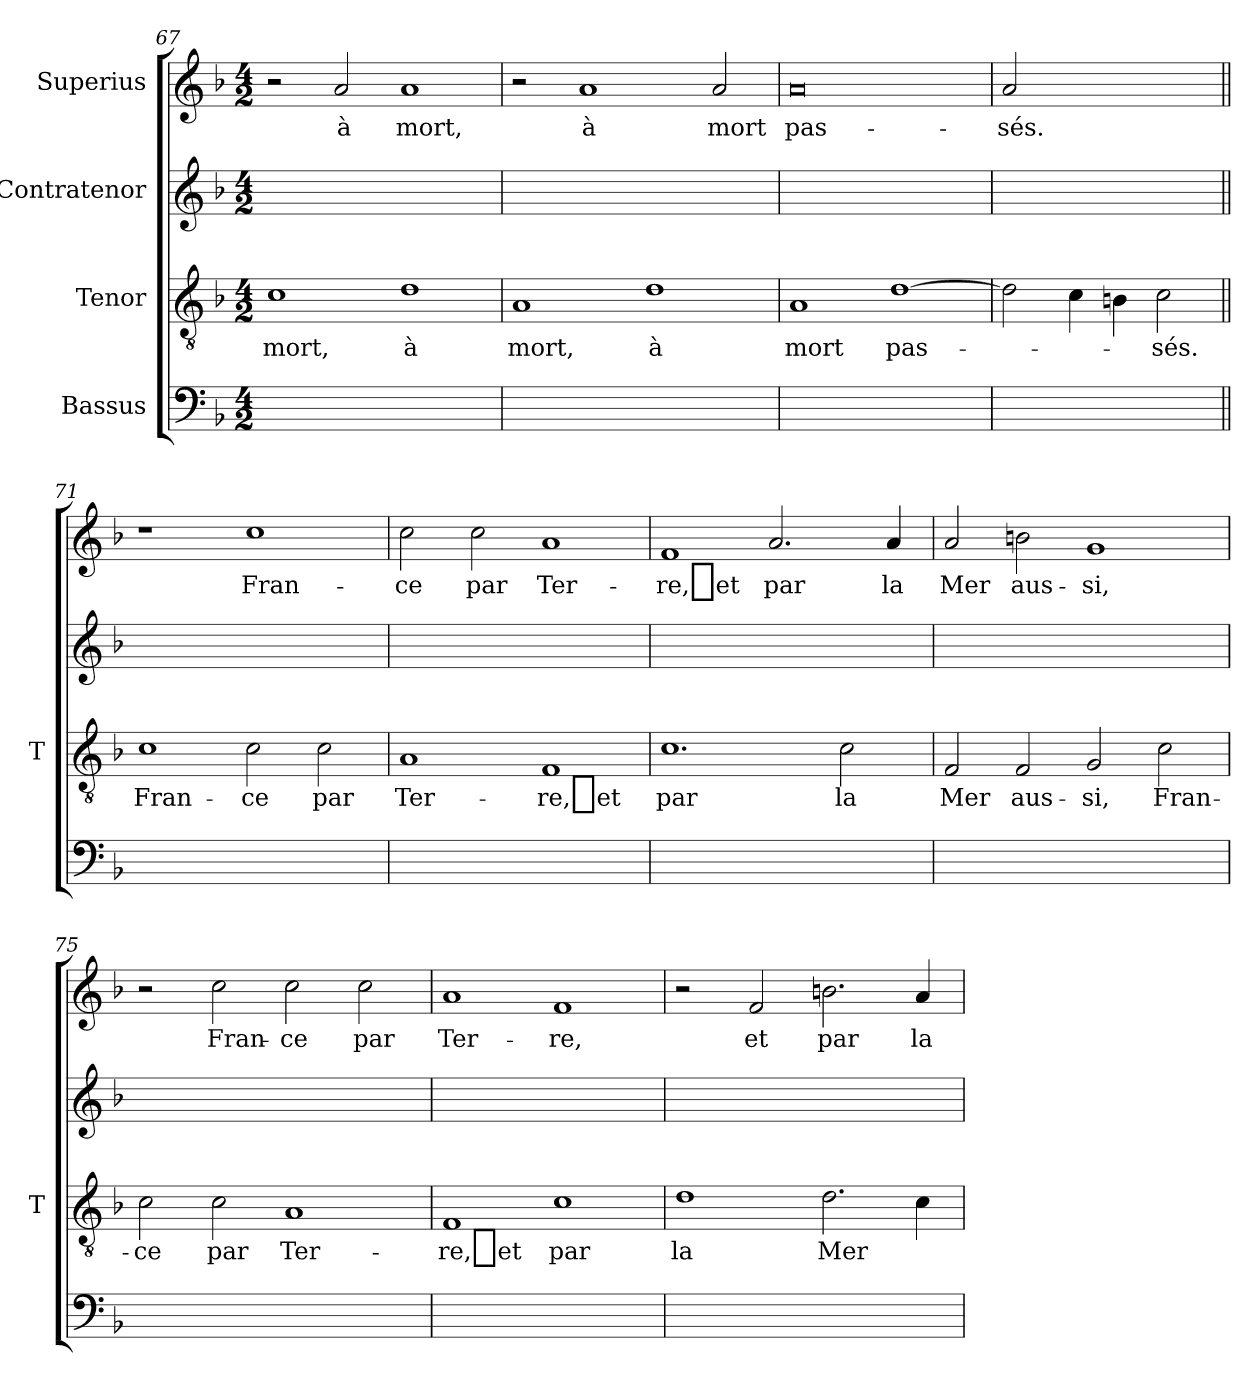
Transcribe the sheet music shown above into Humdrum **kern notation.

**kern	**kern	**text	**kern	**kern	**text
*part4	*part3	*part3	*part2	*part1	*part1
*staff4	*staff3	*staff3	*staff2	*staff1	*staff1
*I"Bassus	*I"Tenor	*	*I"Contratenor	*I"Superius	*
*	*I'T	*	*	*	*
*clefF4	*clefGv2	*	*clefG2	*clefG2	*
*k[b-]	*k[b-]	*	*k[b-]	*k[b-]	*
*M4/2	*M4/2	*	*M4/2	*M4/2	*
=67	=67	=67	=67	=67	=67
0ryy	1c	-mort,	0ryy	2r	.
.	.	.	.	2a	-à
.	1d	-à	.	1a	-mort,
=68	=68	=68	=68	=68	=68
0ryy	1A	-mort,	0ryy	2r	.
.	.	.	.	1a	-à
.	1d	-à	.	.	.
.	.	.	.	2a	-mort
=69	=69	=69	=69	=69	=69
0ryy	1A	-mort	0ryy	0a	pas-
.	[1d	pas-	.	.	.
=70	=70	=70	=70	=70	=70
1.ryy	2d]	.	1.ryy	2a	-sés.
.	4c	.	.	1ryy	.
.	4Bn	.	.	.	.
.	2c	-sés.	.	.	.
=71||	=71||	=71||	=71||	=71||	=71||
0ryy	1c	Fran-	0ryy	1r	.
.	2c	-ce	.	1cc	Fran-
.	2c	-par	.	.	.
=72	=72	=72	=72	=72	=72
0ryy	1A	Ter-	0ryy	2cc	-ce
.	.	.	.	2cc	-par
.	1F	-re,_et	.	1a	Ter-
=73	=73	=73	=73	=73	=73
0ryy	1.c	-par	0ryy	1f	-re,_et
.	.	.	.	2.a	-par
.	2c	-la	.	.	.
.	.	.	.	4a	-la
=74	=74	=74	=74	=74	=74
0ryy	2F	-Mer	0ryy	2a	-Mer
.	2F	aus-	.	2bn	aus-
.	2G	-si,	.	1g	-si,
.	2c	Fran-	.	.	.
=75	=75	=75	=75	=75	=75
0ryy	2c	-ce	0ryy	2r	.
.	2c	-par	.	2cc	Fran-
.	1A	Ter-	.	2cc	-ce
.	.	.	.	2cc	-par
=76	=76	=76	=76	=76	=76
0ryy	1F	-re,_et	0ryy	1a	Ter-
.	1c	-par	.	1f	-re,
=77	=77	=77	=77	=77	=77
0ryy	1d	-la	0ryy	2r	.
.	.	.	.	2f	-et
.	2.d	-Mer	.	2.bn	-par
.	4c	.	.	4a	-la
=	=	=	=	=	=
*-	*-	*-	*-	*-	*-
